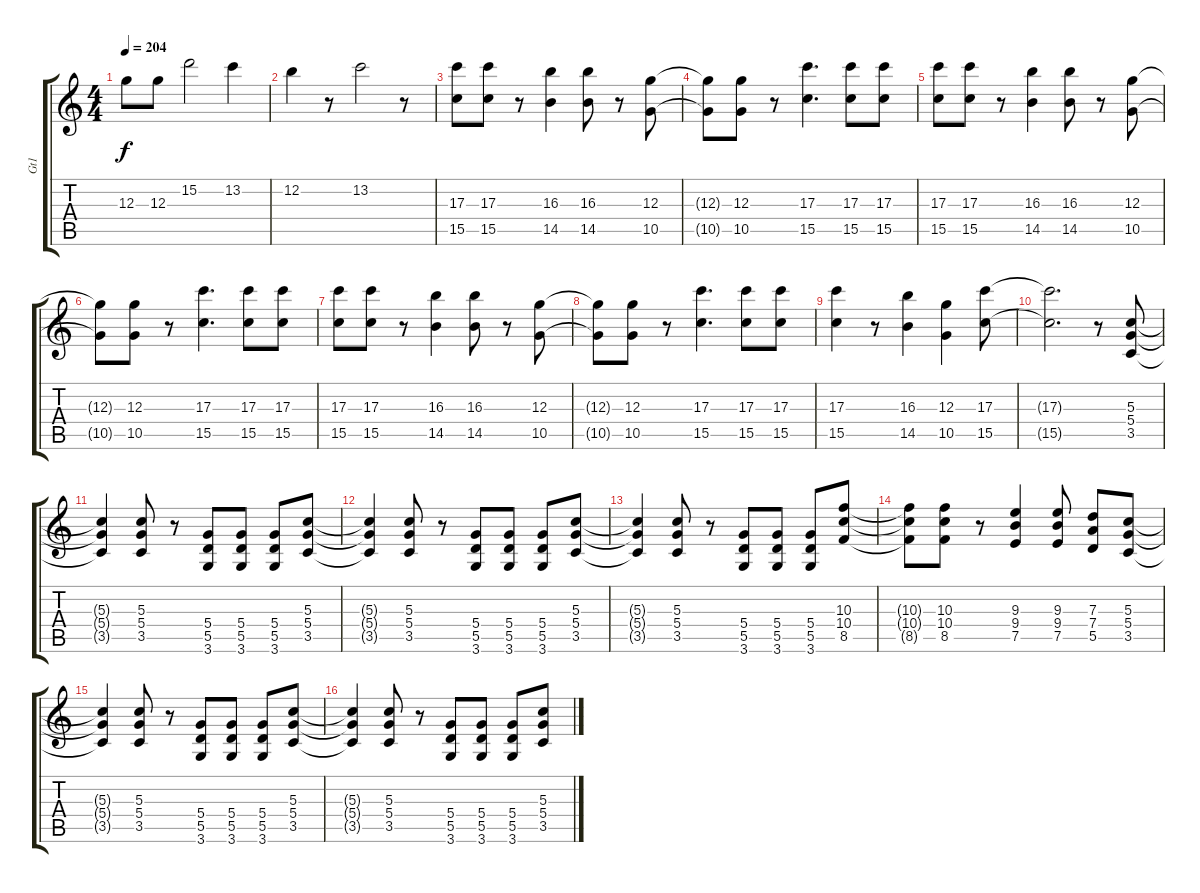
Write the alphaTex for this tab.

\track ("Gt1" "Gt1") {instrument overdrivenguitar}
\staff {score tabs}
\tuning (E4 B3 G3 D3 A2 E2) {hide}
\ts (4 4)
\tempo 204
\clef g2
\ks c
12.3.8{dy f} 12.3.8 15.2.2 13.2.4 |
12.2.4 r.8 13.2.2 r.8 |
(17.3 15.5).8 (17.3 15.5).8 r.8 (16.3 14.5).4 (16.3 14.5).8 r.8 (12.3 10.5).8 |
(12.3{t} 10.5{t}).8 (12.3 10.5).8 r.8 (17.3 15.5).4{d} (17.3 15.5).8 (17.3 15.5).8 |
(17.3 15.5).8 (17.3 15.5).8 r.8 (16.3 14.5).4 (16.3 14.5).8 r.8 (12.3 10.5).8 |
(12.3{t} 10.5{t}).8 (12.3 10.5).8 r.8 (17.3 15.5).4{d} (17.3 15.5).8 (17.3 15.5).8 |
(17.3 15.5).8 (17.3 15.5).8 r.8 (16.3 14.5).4 (16.3 14.5).8 r.8 (12.3 10.5).8 |
(12.3{t} 10.5{t}).8 (12.3 10.5).8 r.8 (17.3 15.5).4{d} (17.3 15.5).8 (17.3 15.5).8 |
(17.3 15.5).4 r.8 (16.3 14.5).4 (12.3 10.5).4 (17.3 15.5).8 |
(17.3{t} 15.5{t}).2{d} r.8 (5.3 5.4 3.5).8 |
(5.3{t} 5.4{t} 3.5{t}).4 (5.3 5.4 3.5).8 r.8 (5.4 5.5 3.6).8 (5.4 5.5 3.6).8 (5.4 5.5 3.6).8 (5.3 5.4 3.5).8 |
(5.3{t} 5.4{t} 3.5{t}).4 (5.3 5.4 3.5).8 r.8 (5.4 5.5 3.6).8 (5.4 5.5 3.6).8 (5.4 5.5 3.6).8 (5.3 5.4 3.5).8 |
(5.3{t} 5.4{t} 3.5{t}).4 (5.3 5.4 3.5).8 r.8 (5.4 5.5 3.6).8 (5.4 5.5 3.6).8 (5.4 5.5 3.6).8 (10.3 10.4 8.5).8 |
(10.3{t} 10.4{t} 8.5{t}).8 (10.3 10.4 8.5).8 r.8 (9.3 9.4 7.5).4 (9.3 9.4 7.5).8 (7.3 7.4 5.5).8 (5.3 5.4 3.5).8 |
(5.3{t} 5.4{t} 3.5{t}).4 (5.3 5.4 3.5).8 r.8 (5.4 5.5 3.6).8 (5.4 5.5 3.6).8 (5.4 5.5 3.6).8 (5.3 5.4 3.5).8 |
(5.3{t} 5.4{t} 3.5{t}).4 (5.3 5.4 3.5).8 r.8 (5.4 5.5 3.6).8 (5.4 5.5 3.6).8 (5.4 5.5 3.6).8 (5.3 5.4 3.5).8
